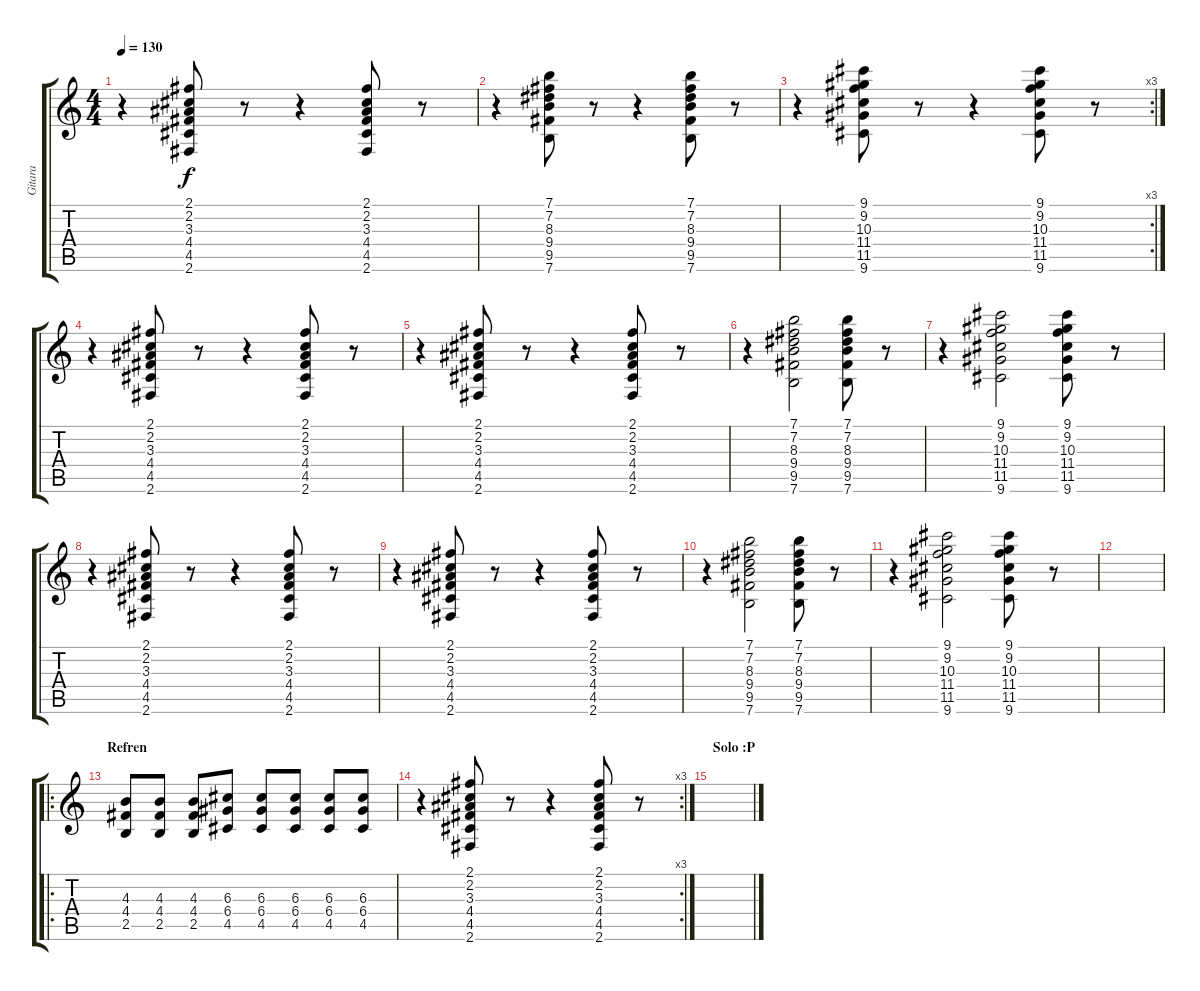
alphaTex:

\track ("Gitara" "Gitara") {instrument overdrivenguitar}
\staff {score tabs}
\tuning (E4 B3 G3 D3 A2 E2) {hide}
\ts (4 4)
\tempo 130
\clef g2
\ks c
r.4{dy f} (2.1 2.2 3.3 4.4 4.5 2.6).8 r.8 r.4 (2.1 2.2 3.3 4.4 4.5 2.6).8 r.8 |
r.4 (7.1 7.2 8.3 9.4 9.5 7.6).8 r.8 r.4 (7.1 7.2 8.3 9.4 9.5 7.6).8 r.8 |
\rc 3
r.4 (9.1 9.2 10.3 11.4 11.5 9.6).8 r.8 r.4 (9.1 9.2 10.3 11.4 11.5 9.6).8 r.8 |
r.4 (2.1 2.2 3.3 4.4 4.5 2.6).8 r.8 r.4 (2.1 2.2 3.3 4.4 4.5 2.6).8 r.8 |
r.4 (2.1 2.2 3.3 4.4 4.5 2.6).8 r.8 r.4 (2.1 2.2 3.3 4.4 4.5 2.6).8 r.8 |
r.4 (7.1 7.2 8.3 9.4 9.5 7.6).2 (7.1 7.2 8.3 9.4 9.5 7.6).8 r.8 |
r.4 (9.1 9.2 10.3 11.4 11.5 9.6).2 (9.1 9.2 10.3 11.4 11.5 9.6).8 r.8 |
r.4 (2.1 2.2 3.3 4.4 4.5 2.6).8 r.8 r.4 (2.1 2.2 3.3 4.4 4.5 2.6).8 r.8 |
r.4 (2.1 2.2 3.3 4.4 4.5 2.6).8 r.8 r.4 (2.1 2.2 3.3 4.4 4.5 2.6).8 r.8 |
r.4 (7.1 7.2 8.3 9.4 9.5 7.6).2 (7.1 7.2 8.3 9.4 9.5 7.6).8 r.8 |
r.4 (9.1 9.2 10.3 11.4 11.5 9.6).2 (9.1 9.2 10.3 11.4 11.5 9.6).8 r.8 |
|
\ro
\section ("" "Refren")
(4.3 4.4 2.5).8 (4.3 4.4 2.5).8 (4.3 4.4 2.5).8 (6.3 6.4 4.5).8 (6.3 6.4 4.5).8 (6.3 6.4 4.5).8 (6.3 6.4 4.5).8 (6.3 6.4 4.5).8 |
\rc 3
r.4 (2.1 2.2 3.3 4.4 4.5 2.6).8 r.8 r.4 (2.1 2.2 3.3 4.4 4.5 2.6).8 r.8 |
\section ("" "Solo :P")
